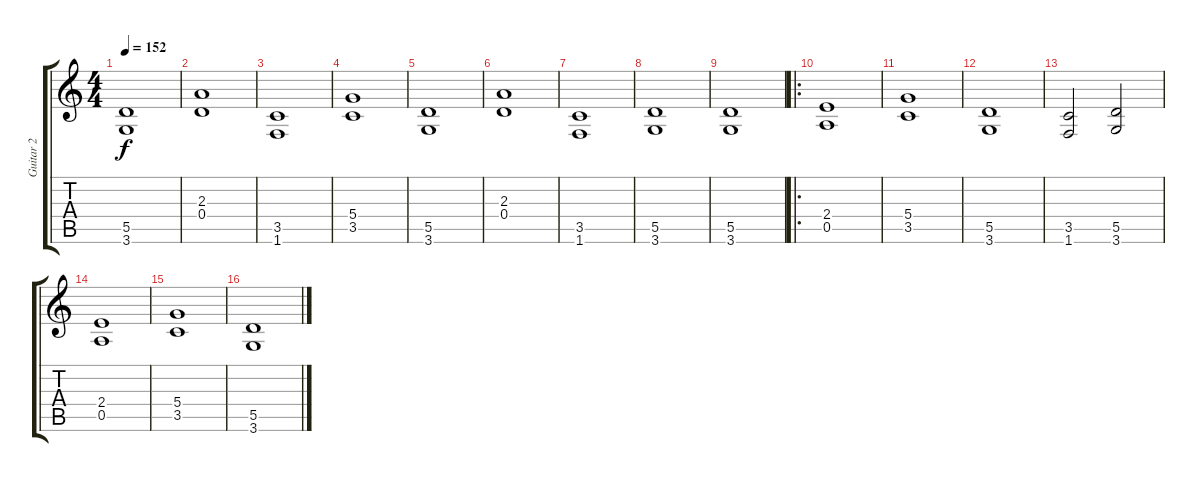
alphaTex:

\track ("Guitar 2" "Guitar 2") {instrument overdrivenguitar}
\staff {score tabs}
\tuning (E4 B3 G3 D3 A2 E2) {hide}
\ts (4 4)
\tempo 152
\clef g2
\ks c
(5.5 3.6).1{dy f} |
(2.3 0.4).1 |
(3.5 1.6).1 |
(5.4 3.5).1 |
(5.5 3.6).1 |
(2.3 0.4).1 |
(3.5 1.6).1 |
(5.5 3.6).1 |
(5.5 3.6).1 |
\ro
(2.4 0.5).1 |
(5.4 3.5).1 |
(5.5 3.6).1 |
(3.5 1.6).2 (5.5 3.6).2 |
(2.4 0.5).1 |
(5.4 3.5).1 |
(5.5 3.6).1
